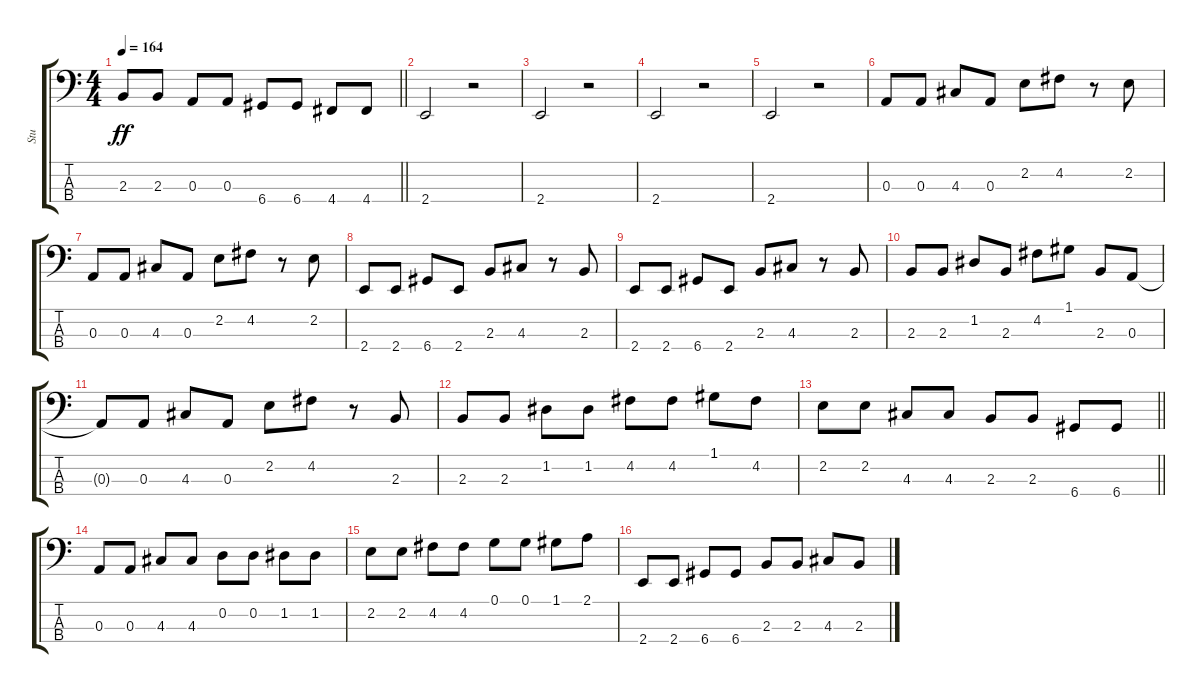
\track ("Stu" "Stu") {instrument electricbassfinger}
\staff {score tabs}
\tuning (G2 D2 A1 D1) {hide}
\ts (4 4)
\tempo 164
\clef f4
\barLineRight lightlight
\ks c
2.3.8{dy ff} 2.3.8 0.3.8 0.3.8 6.4.8 6.4.8 4.4.8 4.4.8 |
2.4.2 r.2 |
2.4.2 r.2 |
2.4.2 r.2 |
2.4.2 r.2 |
0.3.8 0.3.8 4.3.8 0.3.8 2.2.8 4.2.8 r.8 2.2.8 |
0.3.8 0.3.8 4.3.8 0.3.8 2.2.8 4.2.8 r.8 2.2.8 |
2.4.8 2.4.8 6.4.8 2.4.8 2.3.8 4.3.8 r.8 2.3.8 |
2.4.8 2.4.8 6.4.8 2.4.8 2.3.8 4.3.8 r.8 2.3.8 |
2.3.8 2.3.8 1.2.8 2.3.8 4.2.8 1.1.8 2.3.8 0.3.8 |
0.3{t}.8 0.3.8 4.3.8 0.3.8 2.2.8 4.2.8 r.8 2.3.8 |
2.3.8 2.3.8 1.2.8 1.2.8 4.2.8 4.2.8 1.1.8 4.2.8 |
\barLineRight lightlight
2.2.8 2.2.8 4.3.8 4.3.8 2.3.8 2.3.8 6.4.8 6.4.8 |
0.3.8 0.3.8 4.3.8 4.3.8 0.2.8 0.2.8 1.2.8 1.2.8 |
2.2.8 2.2.8 4.2.8 4.2.8 0.1.8 0.1.8 1.1.8 2.1.8 |
2.4.8 2.4.8 6.4.8 6.4.8 2.3.8 2.3.8 4.3.8 2.3.8
